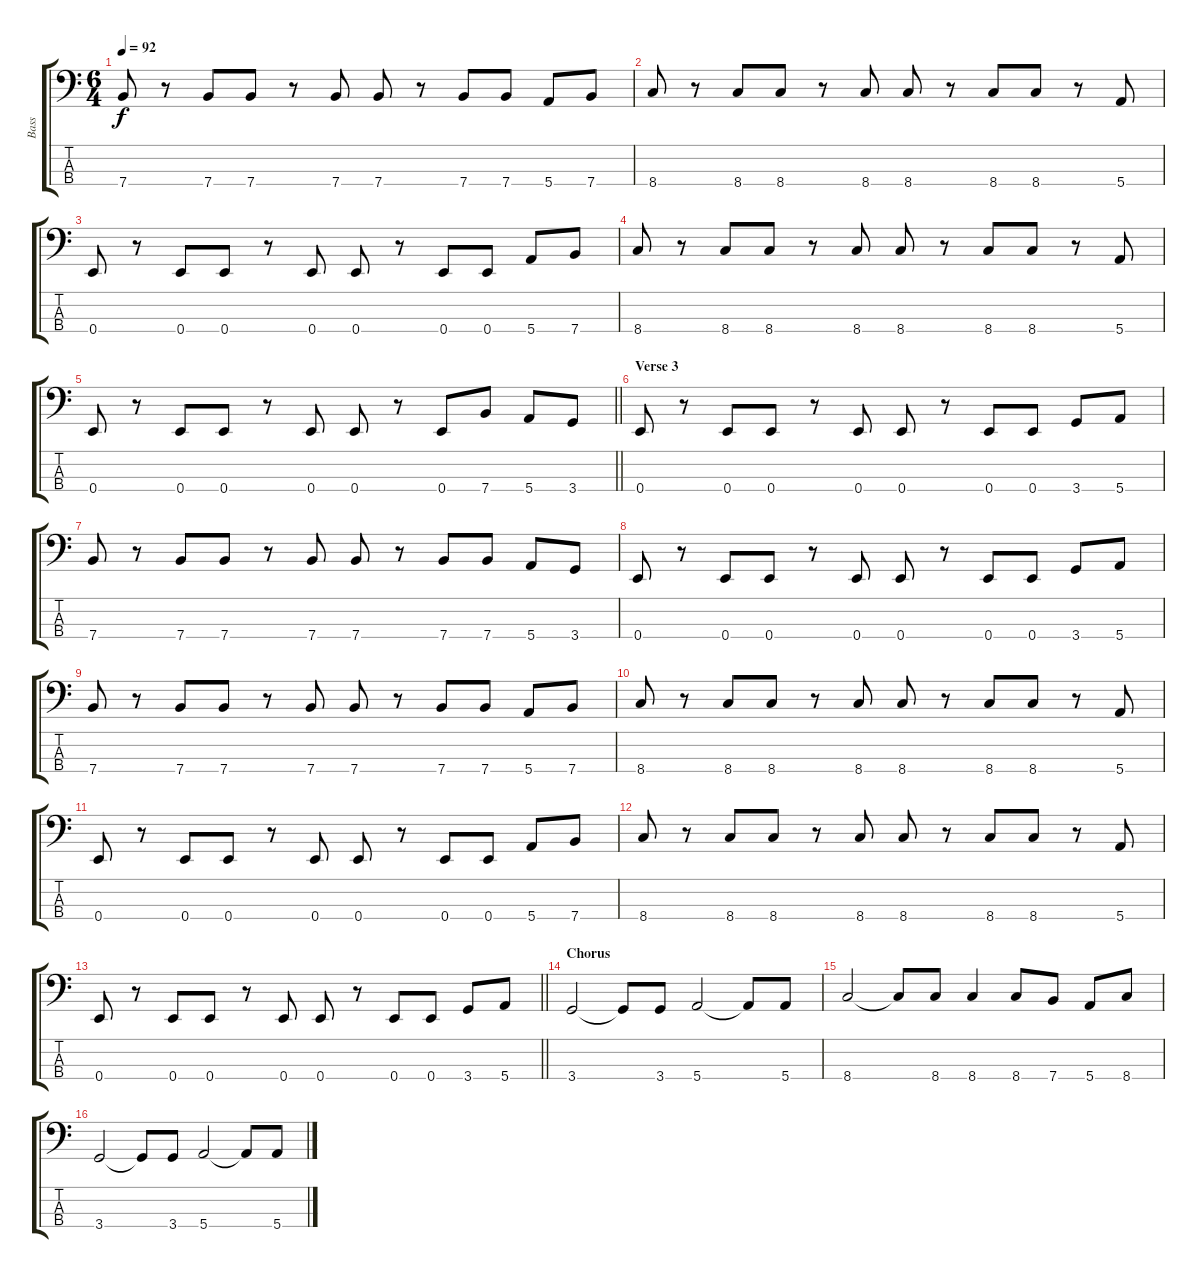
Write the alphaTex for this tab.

\track ("Bass" "Bass") {instrument electricbassfinger}
\staff {score tabs}
\tuning (G2 D2 A1 E1) {hide}
\ts (6 4)
\tempo 92
\clef f4
\ks c
7.4.8{dy f} r.8 7.4.8 7.4.8 r.8 7.4.8 7.4.8 r.8 7.4.8 7.4.8 5.4.8 7.4.8 |
8.4.8 r.8 8.4.8 8.4.8 r.8 8.4.8 8.4.8 r.8 8.4.8 8.4.8 r.8 5.4.8 |
0.4.8 r.8 0.4.8 0.4.8 r.8 0.4.8 0.4.8 r.8 0.4.8 0.4.8 5.4.8 7.4.8 |
8.4.8 r.8 8.4.8 8.4.8 r.8 8.4.8 8.4.8 r.8 8.4.8 8.4.8 r.8 5.4.8 |
\barLineRight lightlight
0.4.8 r.8 0.4.8 0.4.8 r.8 0.4.8 0.4.8 r.8 0.4.8 7.4.8 5.4.8 3.4.8 |
\section ("" "Verse 3")
0.4.8 r.8 0.4.8 0.4.8 r.8 0.4.8 0.4.8 r.8 0.4.8 0.4.8 3.4.8 5.4.8 |
7.4.8 r.8 7.4.8 7.4.8 r.8 7.4.8 7.4.8 r.8 7.4.8 7.4.8 5.4.8 3.4.8 |
0.4.8 r.8 0.4.8 0.4.8 r.8 0.4.8 0.4.8 r.8 0.4.8 0.4.8 3.4.8 5.4.8 |
7.4.8 r.8 7.4.8 7.4.8 r.8 7.4.8 7.4.8 r.8 7.4.8 7.4.8 5.4.8 7.4.8 |
8.4.8 r.8 8.4.8 8.4.8 r.8 8.4.8 8.4.8 r.8 8.4.8 8.4.8 r.8 5.4.8 |
0.4.8 r.8 0.4.8 0.4.8 r.8 0.4.8 0.4.8 r.8 0.4.8 0.4.8 5.4.8 7.4.8 |
8.4.8 r.8 8.4.8 8.4.8 r.8 8.4.8 8.4.8 r.8 8.4.8 8.4.8 r.8 5.4.8 |
\barLineRight lightlight
0.4.8 r.8 0.4.8 0.4.8 r.8 0.4.8 0.4.8 r.8 0.4.8 0.4.8 3.4.8 5.4.8 |
\section ("" "Chorus")
3.4.2 3.4{t}.8 3.4.8 5.4.2 5.4{t}.8 5.4.8 |
8.4.2 8.4{t}.8 8.4.8 8.4.4 8.4.8 7.4.8 5.4.8 8.4.8 |
3.4.2 3.4{t}.8 3.4.8 5.4.2 5.4{t}.8 5.4.8
